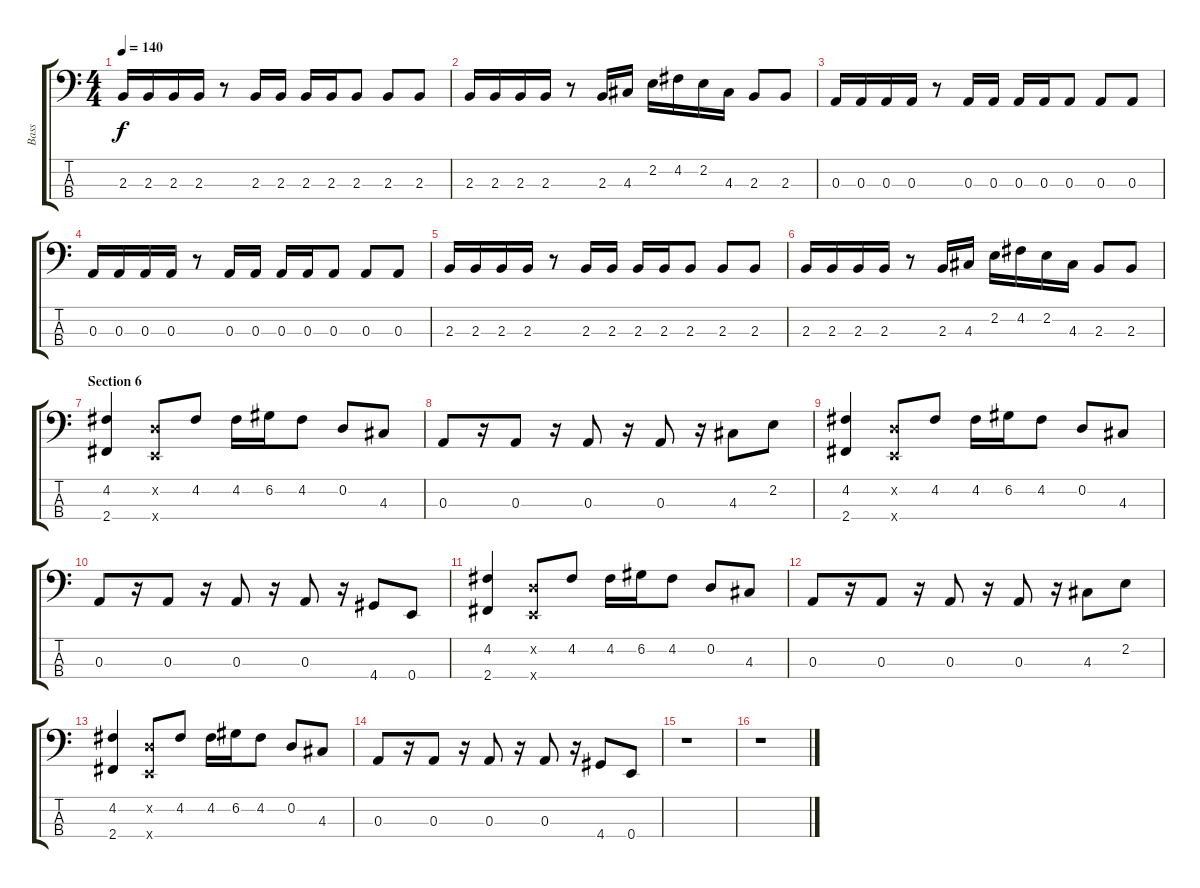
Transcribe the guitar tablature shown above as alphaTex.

\track ("Bass" "Bass") {instrument electricbassfinger}
\staff {score tabs}
\tuning (G2 D2 A1 E1) {hide}
\ts (4 4)
\tempo 140
\clef f4
\ks c
2.3.16{dy f} 2.3.16 2.3.16 2.3.16 r.8 2.3.16 2.3.16 2.3.16 2.3.16 2.3.8 2.3.8 2.3.8 |
2.3.16 2.3.16 2.3.16 2.3.16 r.8 2.3.16 4.3.16 2.2.16 4.2.16 2.2.16 4.3.16 2.3.8 2.3.8 |
0.3.16{instrument electricbassfinger} 0.3.16 0.3.16 0.3.16 r.8 0.3.16 0.3.16 0.3.16 0.3.16 0.3.8 0.3.8 0.3.8 |
0.3.16 0.3.16 0.3.16 0.3.16 r.8 0.3.16 0.3.16 0.3.16 0.3.16 0.3.8 0.3.8 0.3.8 |
2.3.16 2.3.16 2.3.16 2.3.16 r.8 2.3.16 2.3.16 2.3.16 2.3.16 2.3.8 2.3.8 2.3.8 |
2.3.16 2.3.16 2.3.16 2.3.16 r.8 2.3.16 4.3.16 2.2.16 4.2.16 2.2.16 4.3.16 2.3.8 2.3.8 |
\section ("" "Section 6")
(4.2 2.4).4 (0.2{x} 0.4{x}).8 4.2.8 4.2.16 6.2.16 4.2.8 0.2.8 4.3.8 |
0.3.8 r.16 0.3.8 r.16 0.3.8 r.16 0.3.8 r.16 4.3.8 2.2.8 |
(4.2 2.4).4 (0.2{x} 0.4{x}).8 4.2.8 4.2.16 6.2.16 4.2.8 0.2.8 4.3.8 |
0.3.8 r.16 0.3.8 r.16 0.3.8 r.16 0.3.8 r.16 4.4.8 0.4.8 |
(4.2 2.4).4 (0.2{x} 0.4{x}).8 4.2.8 4.2.16 6.2.16 4.2.8 0.2.8 4.3.8 |
0.3.8 r.16 0.3.8 r.16 0.3.8 r.16 0.3.8 r.16 4.3.8 2.2.8 |
(4.2 2.4).4 (0.2{x} 0.4{x}).8 4.2.8 4.2.16 6.2.16 4.2.8 0.2.8 4.3.8 |
0.3.8 r.16 0.3.8 r.16 0.3.8 r.16 0.3.8 r.16 4.4.8 0.4.8 |
r.1 |
r.1
